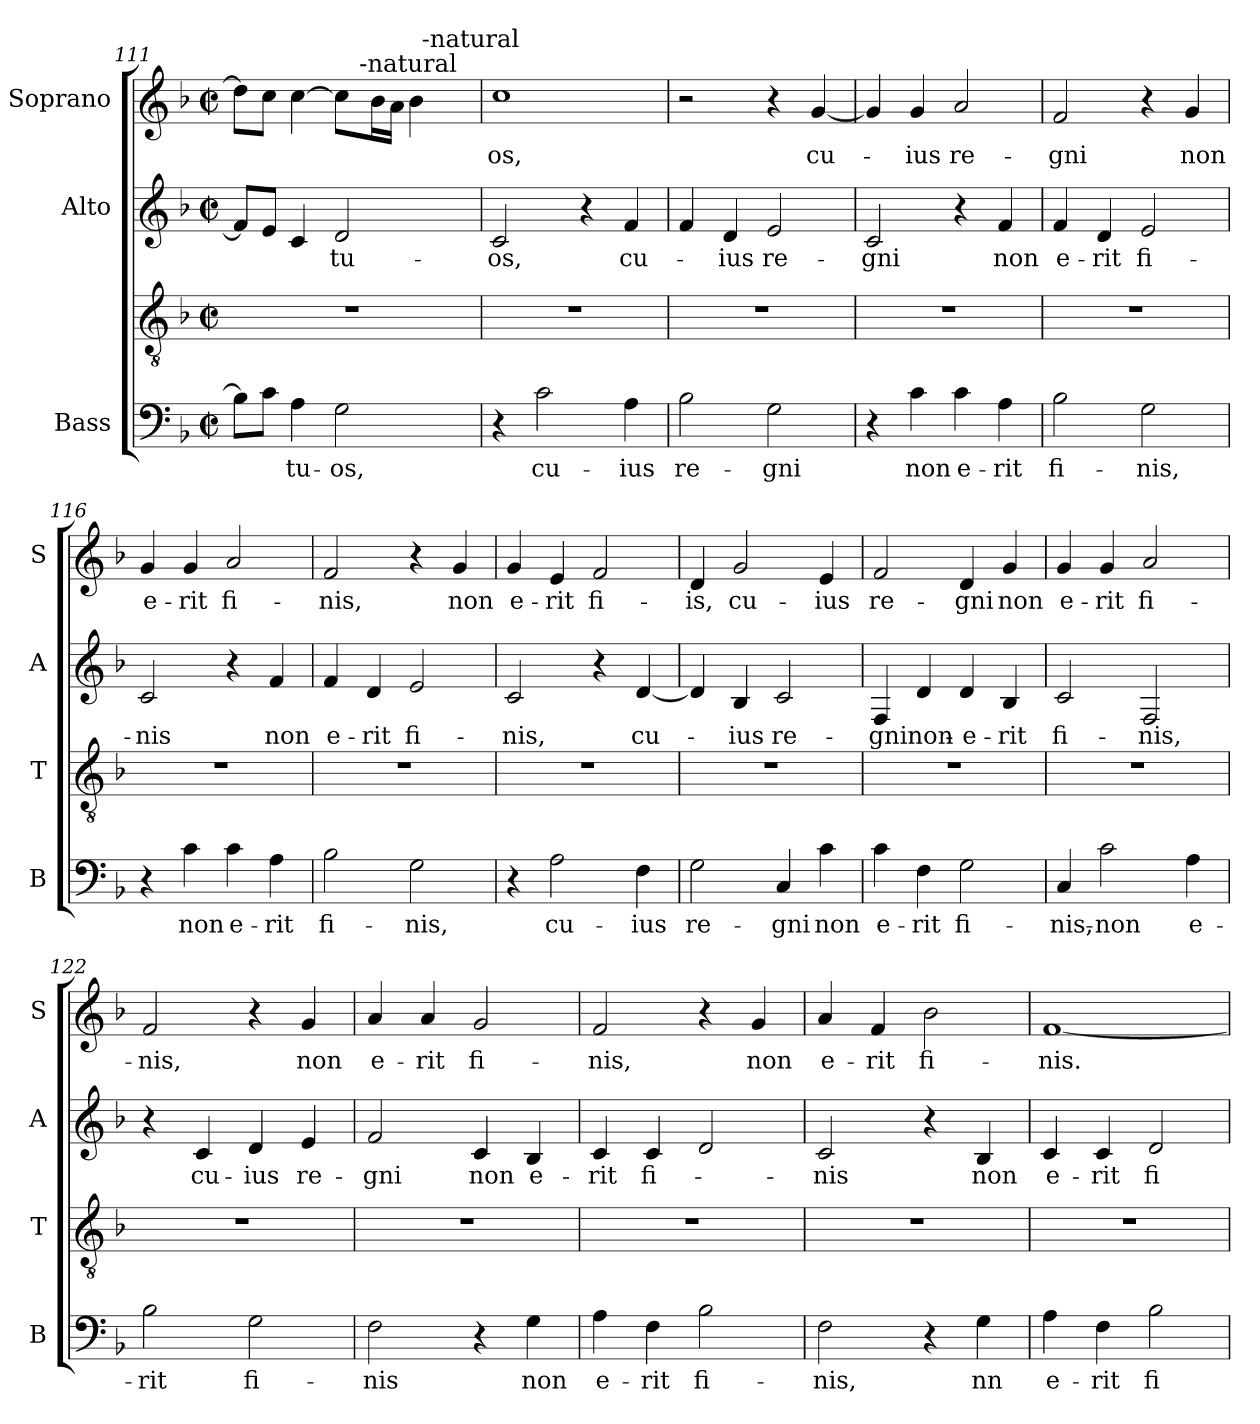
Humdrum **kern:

**kern	**text	**kern	**kern	**text	**kern	**text
*part4	*part4	*part3	*part2	*part2	*part1	*part1
*staff4	*staff4	*staff3	*staff2	*staff2	*staff1	*staff1
*I"Bass	*	*	*I"Alto	*	*I"Soprano	*
*I'B	*	*I'T	*I'A	*	*I'S	*
*clefF4	*	*clefGv2	*clefG2	*	*clefG2	*
*k[b-]	*	*k[b-]	*k[b-]	*	*k[b-]	*
*F:	*	*F:	*F:	*	*F:	*
*M2/2	*	*M2/2	*M2/2	*	*M2/2	*
*met(c|)	*	*met(c|)	*met(c|)	*	*met(c|)	*
=111	=111	=111	=111	=111	=111	=111
*	*	*	*	*	*^	*
*	*	*	*	*	*	*^	*
8B-\L]	.	1r	8f/L]	.	8dd\L]	2ryy	2ryy	.
8c\J	.	.	8e/J	.	8cc\J	.	.	.
4A\	-tu-	.	4c/	.	[4cc\	.	.	.
2G\	-os,	.	2d/	-tu-	8cc\L]	16.ryy	4ryy	.
!	!	!	!	!	!	!LO:TX:a:t=-natural	!	!
.	.	.	.	.	.	4ryy	.	.
.	.	.	.	.	16b-\L	.	.	.
.	.	.	.	.	16a\JJ	.	.	.
.	.	.	.	.	4b-\	.	32ryy	.
!	!	!	!	!	!	!	!LO:TX:a:t=-natural	!
.	.	.	.	.	.	.	8..ryy	.
.	.	.	.	.	.	8ryy	.	.
.	.	.	.	.	.	32ryy	.	.
*	*	*	*	*	*v	*v	*v	*
=112	=112	=112	=112	=112	=112	=112
4r	.	1r	2c/	-os,	1cc	-os,
2c\	cu-	.	.	.	.	.
.	.	.	4r	.	.	.
4A\	-ius	.	4f/	cu-	.	.
=113	=113	=113	=113	=113	=113	=113
2B-\	re-	1r	4f/	.	2r	.
.	.	.	4d/	-ius	.	.
2G\	-gni	.	2e/	re-	4r	.
.	.	.	.	.	[4g/	cu-
=114	=114	=114	=114	=114	=114	=114
4r	.	1r	2c/	-gni	4g/]	.
4c\	non	.	.	.	4g/	-ius
4c\	e-	.	4r	.	2a/	re-
4A\	-rit	.	4f/	non	.	.
!!LO:LB:g=z
=115	=115	=115	=115	=115	=115	=115
2B-\	fi-	1r	4f/	e-	2f/	-gni
.	.	.	4d/	-rit	.	.
2G\	-nis,	.	2e/	fi-	4r	.
.	.	.	.	.	4g/	non
=116	=116	=116	=116	=116	=116	=116
4r	.	1r	2c/	-nis	4g/	e-
4c\	non	.	.	.	4g/	-rit
4c\	e-	.	4r	.	2a/	fi-
4A\	-rit	.	4f/	non	.	.
=117	=117	=117	=117	=117	=117	=117
2B-\	fi-	1r	4f/	e-	2f/	-nis,
.	.	.	4d/	-rit	.	.
2G\	-nis,	.	2e/	fi-	4r	.
.	.	.	.	.	4g/	non
=118	=118	=118	=118	=118	=118	=118
4r	.	1r	2c/	-nis,	4g/	e-
2A\	cu-	.	.	.	4e/	-rit
.	.	.	4r	.	2f/	fi-
4F\	-ius	.	[4d/	cu-	.	.
=119	=119	=119	=119	=119	=119	=119
2G\	re-	1r	4d/]	.	4d/	-is,
.	.	.	4B-/	-ius	2g/	cu-
4C/	-gni	.	2c/	re-	.	.
4c\	non	.	.	.	4e/	-ius
=120	=120	=120	=120	=120	=120	=120
4c\	e-	1r	4F/	-gni	2f/	re-
4F\	-rit	.	4d/	non-	.	.
2G\	fi-	.	4d/	-e-	4d/	-gni
.	.	.	4B-/	-rit	4g/	non
!!LO:LB:g=z
=121	=121	=121	=121	=121	=121	=121
4C/	-nis,-	1r	2c/	fi-	4g/	e-
2c\	-non	.	.	.	4g/	-rit
.	.	.	2F/	-nis,	2a/	fi-
4A\	e-	.	.	.	.	.
=122	=122	=122	=122	=122	=122	=122
2B-\	-rit	1r	4r	.	2f/	-nis,
.	.	.	4c/	cu-	.	.
2G\	fi-	.	4d/	-ius	4r	.
.	.	.	4e/	re-	4g/	non
=123	=123	=123	=123	=123	=123	=123
2F\	-nis	1r	2f/	-gni	4a/	e-
.	.	.	.	.	4a/	-rit
4r	.	.	4c/	non	2g/	fi-
4G\	non	.	4B-/	e-	.	.
=124	=124	=124	=124	=124	=124	=124
4A\	e-	1r	4c/	-rit	2f/	-nis,
4F\	-rit	.	4c/	fi-	.	.
2B-\	fi-	.	2d/	.	4r	.
.	.	.	.	.	4g/	non
=125	=125	=125	=125	=125	=125	=125
2F\	-nis,	1r	2c/	-nis	4a/	e-
.	.	.	.	.	4f/	-rit
4r	.	.	4r	.	2b-\	fi-
4G\	nn	.	4B-/	non	.	.
=126	=126	=126	=126	=126	=126	=126
4A\	e-	1r	4c/	e-	[1f	-nis.
4F\	-rit	.	4c/	-rit	.	.
2B-\	fi-	.	2d/	fi-	.	.
=	=	=	=	=	=	=
*-	*-	*-	*-	*-	*-	*-
